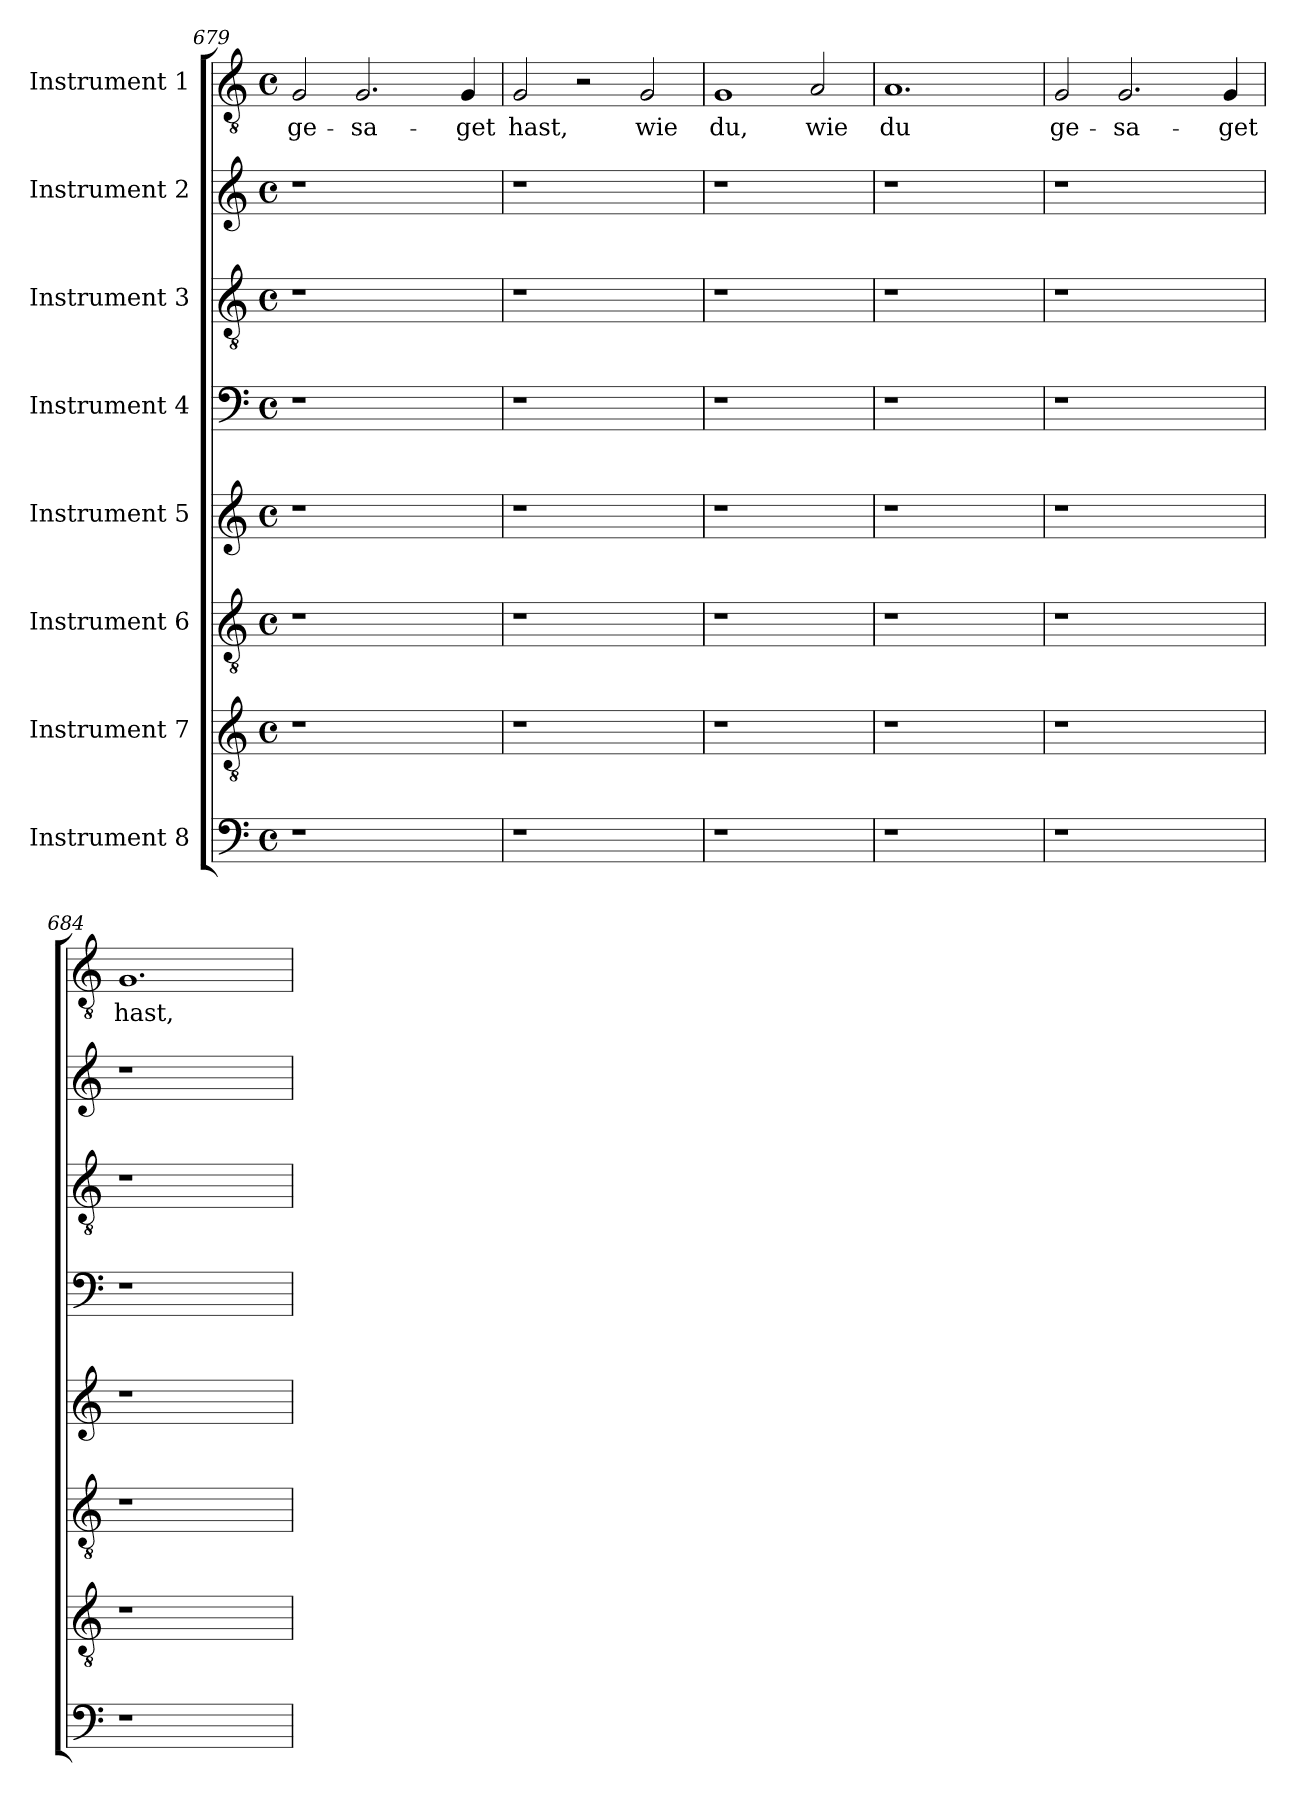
**kern	**kern	**kern	**kern	**kern	**kern	**kern	**kern	**text
*part8	*part7	*part6	*part5	*part4	*part3	*part2	*part1	*part1
*staff8	*staff7	*staff6	*staff5	*staff4	*staff3	*staff2	*staff1	*staff1
*I"Instrument 8	*I"Instrument 7	*I"Instrument 6	*I"Instrument 5	*I"Instrument 4	*I"Instrument 3	*I"Instrument 2	*I"Instrument 1	*
*clefF4	*clefGv2	*clefGv2	*clefG2	*clefF4	*clefGv2	*clefG2	*clefGv2	*
*M4/4	*M4/4	*M4/4	*M4/4	*M4/4	*M4/4	*M4/4	*M4/4	*
*met(c)	*met(c)	*met(c)	*met(c)	*met(c)	*met(c)	*met(c)	*met(c)	*
=679	=679	=679	=679	=679	=679	=679	=679	=679
!	!	!	!	!	!	!	!	!LO:LY:b:cj
1r	1r	1r	1r	1r	1r	1r	2G/	ge-
!	!	!	!	!	!	!	!	!LO:LY:b:cj
.	.	.	.	.	.	.	2.G/	-sa-
2ryy	2ryy	2ryy	2ryy	2ryy	2ryy	2ryy	.	.
!	!	!	!	!	!	!	!	!LO:LY:b:cj
.	.	.	.	.	.	.	4G/	-get
=680	=680	=680	=680	=680	=680	=680	=680	=680
!	!	!	!	!	!	!	!	!LO:LY:b:cj
1r	1r	1r	1r	1r	1r	1r	2G/	hast,
.	.	.	.	.	.	.	2r	.
!	!	!	!	!	!	!	!	!LO:LY:b:cj
2ryy	2ryy	2ryy	2ryy	2ryy	2ryy	2ryy	2G/	wie
=681	=681	=681	=681	=681	=681	=681	=681	=681
!	!	!	!	!	!	!	!	!LO:LY:b:cj
1r	1r	1r	1r	1r	1r	1r	1G	du,
!	!	!	!	!	!	!	!	!LO:LY:b:cj
2ryy	2ryy	2ryy	2ryy	2ryy	2ryy	2ryy	2A/	wie
=682	=682	=682	=682	=682	=682	=682	=682	=682
!	!	!	!	!	!	!	!	!LO:LY:b:cj
1r	1r	1r	1r	1r	1r	1r	1.A	du
2ryy	2ryy	2ryy	2ryy	2ryy	2ryy	2ryy	.	.
=683	=683	=683	=683	=683	=683	=683	=683	=683
!	!	!	!	!	!	!	!	!LO:LY:b:cj
1r	1r	1r	1r	1r	1r	1r	2G/	ge-
!	!	!	!	!	!	!	!	!LO:LY:b:cj
.	.	.	.	.	.	.	2.G/	-sa-
2ryy	2ryy	2ryy	2ryy	2ryy	2ryy	2ryy	.	.
!	!	!	!	!	!	!	!	!LO:LY:b:cj
.	.	.	.	.	.	.	4G/	-get
=684	=684	=684	=684	=684	=684	=684	=684	=684
!	!	!	!	!	!	!	!	!LO:LY:b:cj
1r	1r	1r	1r	1r	1r	1r	1.G	hast,
2ryy	2ryy	2ryy	2ryy	2ryy	2ryy	2ryy	.	.
=	=	=	=	=	=	=	=	=
*-	*-	*-	*-	*-	*-	*-	*-	*-
